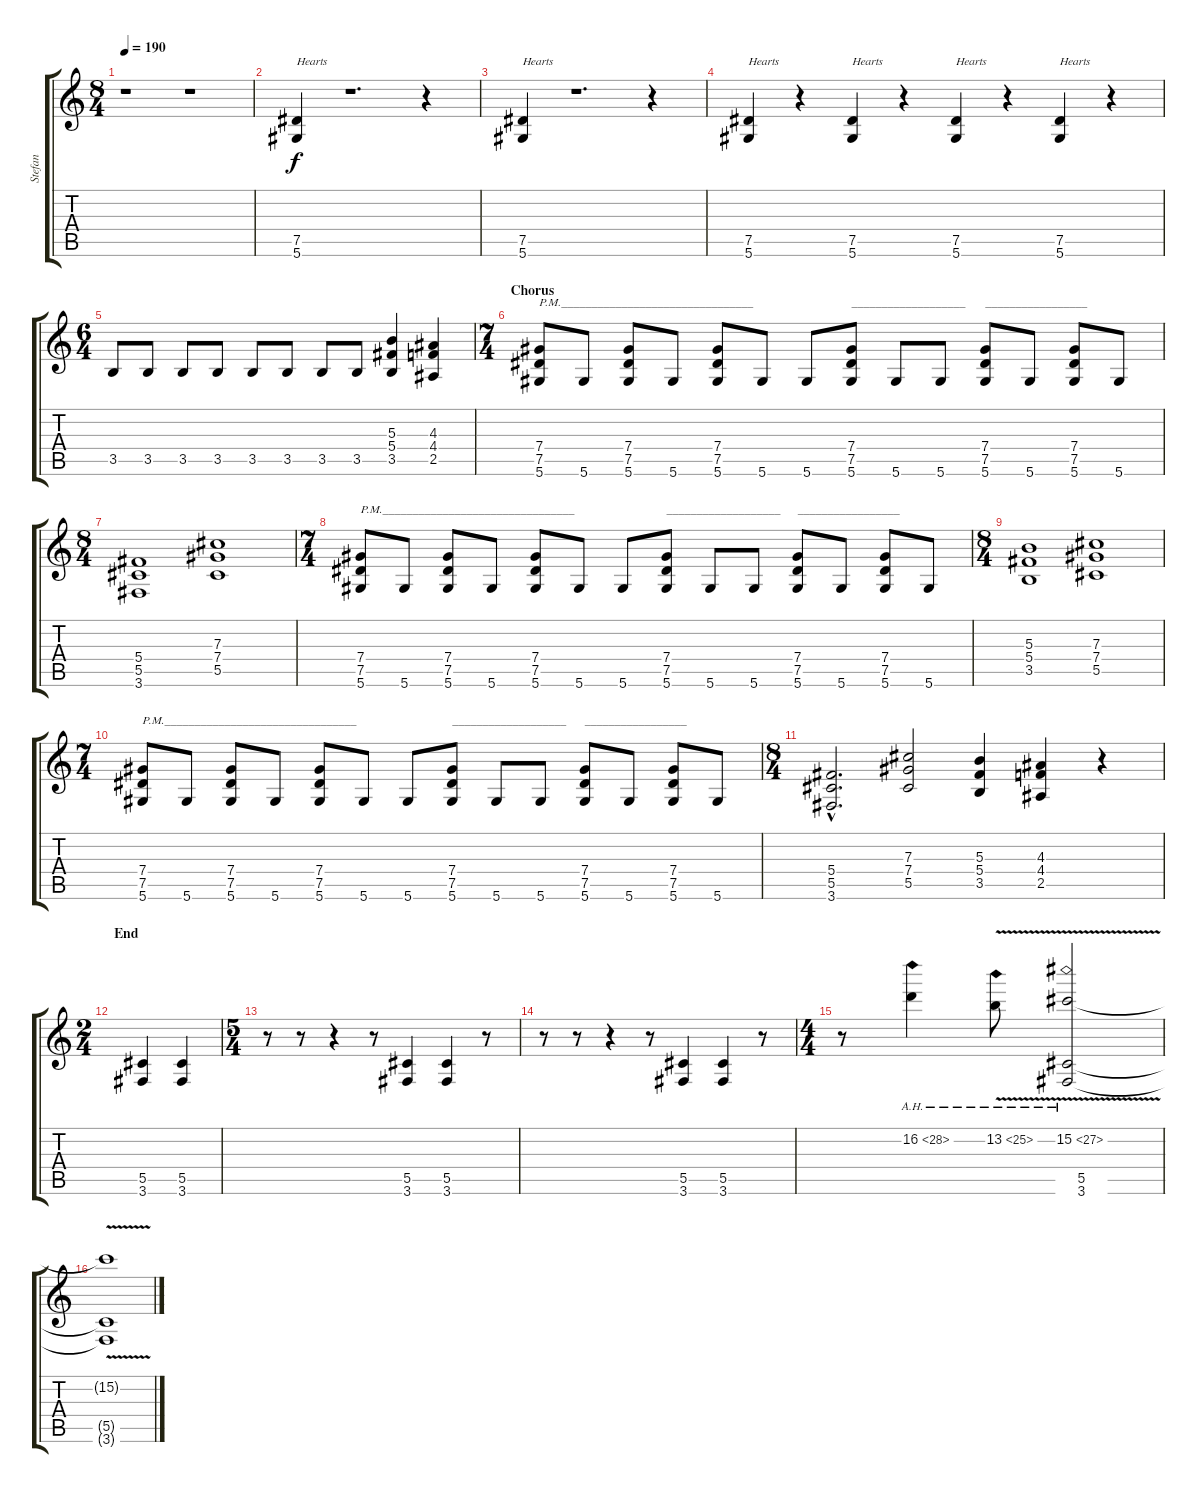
\track ("Stefan" "Stefan") {instrument distortionguitar}
\staff {score tabs}
\tuning (Eb4 Bb3 Gb3 Db3 Ab2 Eb2) {hide}
\ts (8 4)
\tempo 190
\clef g2
\ks c
r.1{dy f} r.1 |
(7.5 5.6).4{txt "Hearts"} r.1{d} r.4 |
(7.5 5.6).4{txt "Hearts"} r.1{d} r.4 |
(7.5 5.6).4{txt "Hearts"} r.4 (7.5 5.6).4{txt "Hearts"} r.4 (7.5 5.6).4{txt "Hearts"} r.4 (7.5 5.6).4{txt "Hearts"} r.4 |
\ts (6 4)
3.5.8 3.5.8 3.5.8 3.5.8 3.5.8 3.5.8 3.5.8 3.5.8 (5.3 5.4 3.5).4 (4.3 4.4 2.5).4 |
\ts (7 4)
\section ("" "Chorus")
(7.4 7.5 5.6).8{txt "P.M.________________________________"} 5.6.8 (7.4 7.5 5.6).8 5.6.8 (7.4 7.5 5.6).8 5.6.8 5.6.8 (7.4 7.5 5.6).8{txt "___________________"} 5.6.8 5.6.8 (7.4 7.5 5.6).8{txt "_________________"} 5.6.8 (7.4 7.5 5.6).8 5.6.8 |
\ts (8 4)
(5.4 5.5 3.6).1 (7.3 7.4 5.5).1 |
\ts (7 4)
(7.4 7.5 5.6).8{txt "P.M.________________________________"} 5.6.8 (7.4 7.5 5.6).8 5.6.8 (7.4 7.5 5.6).8 5.6.8 5.6.8 (7.4 7.5 5.6).8{txt "___________________"} 5.6.8 5.6.8 (7.4 7.5 5.6).8{txt "_________________"} 5.6.8 (7.4 7.5 5.6).8 5.6.8 |
\ts (8 4)
(5.3 5.4 3.5).1 (7.3 7.4 5.5).1 |
\ts (7 4)
(7.4 7.5 5.6).8{txt "P.M.________________________________"} 5.6.8 (7.4 7.5 5.6).8 5.6.8 (7.4 7.5 5.6).8 5.6.8 5.6.8 (7.4 7.5 5.6).8{txt "___________________"} 5.6.8 5.6.8 (7.4 7.5 5.6).8{txt "_________________"} 5.6.8 (7.4 7.5 5.6).8 5.6.8 |
\ts (8 4)
(5.4{hac} 5.5{hac} 3.6{hac}).2{d} (7.3 7.4 5.5).2 (5.3 5.4 3.5).4 (4.3 4.4 2.5).4 r.4 |
\ts (2 4)
\section ("" "End")
(5.5 3.6).4 (5.5 3.6).4 |
\ts (5 4)
r.8 r.8 r.4 r.8 (5.5 3.6).4 (5.5 3.6).4 r.8 |
r.8 r.8 r.4 r.8 (5.5 3.6).4 (5.5 3.6).4 r.8 |
\ts (4 4)
r.8 16.2{ah 12}.4 13.2{ah 12 v}.8 (15.2{ah 12 v} 5.5 3.6).2 |
(15.2{t} 5.5{t} 3.6{t}).1
